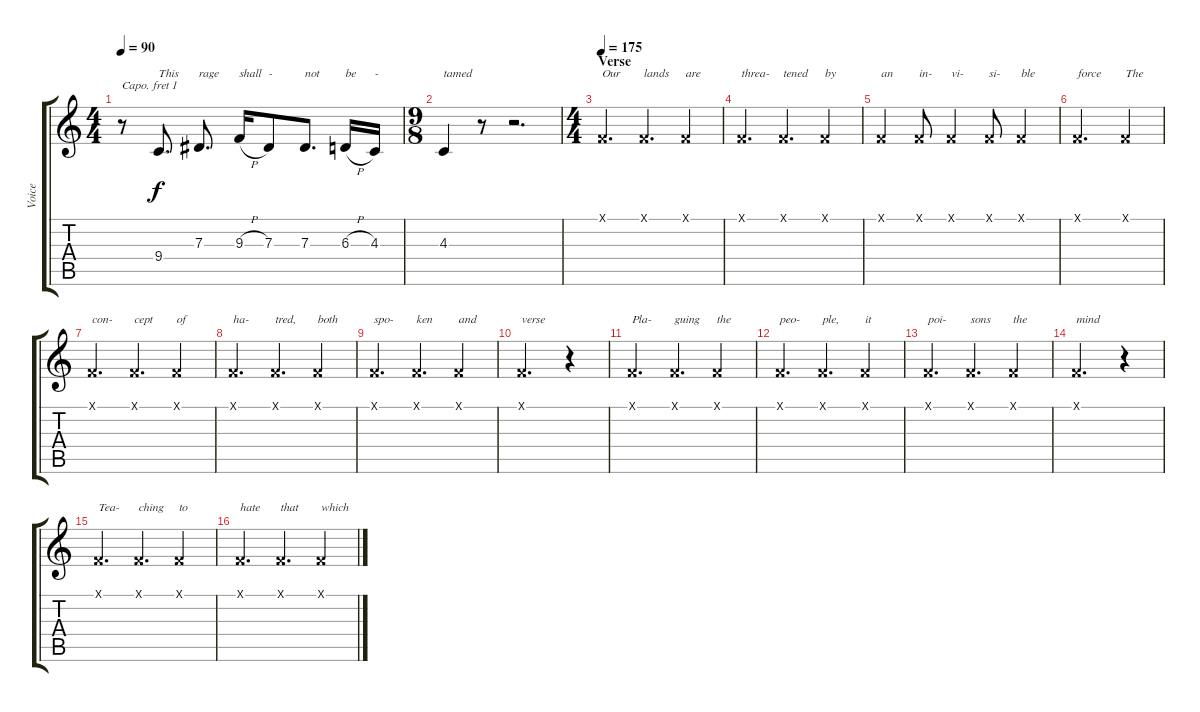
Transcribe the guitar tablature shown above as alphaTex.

\track ("Voice" "Voice") {instrument lead6voice}
\staff {score tabs}
\capo 1
\tuning (E4 B3 G3 D3 A2 E2) {hide}
\ts (4 4)
\tempo 90
\clef g2
\ks c
r.8{dy f} 9.4.8{d txt "This"} 7.3.8{d txt "rage"} 9.3{h}.16{txt "shall"} 7.3.8{txt "-"} 7.3.8{d txt "not"} 6.3{h}.16{txt "be"} 4.3.16{txt "-"} |
\ts (9 8)
4.3.4{txt "tamed"} r.8 r.2{d} |
\ts (4 4)
\section ("" "Verse")
\tempo 175
0.1{x}.4{d txt "Our"} 0.1{x}.4{d txt "lands"} 0.1{x}.4{txt "are"} |
0.1{x}.4{d txt "threa-"} 0.1{x}.4{d txt "tened"} 0.1{x}.4{txt "by"} |
0.1{x}.4{txt "an"} 0.1{x}.8{txt "in-"} 0.1{x}.4{txt "vi-"} 0.1{x}.8{txt "si-"} 0.1{x}.4{txt "ble"} |
0.1{x}.2{d txt "force"} 0.1{x}.4{txt "The"} |
0.1{x}.4{d txt "con-"} 0.1{x}.4{d txt "cept"} 0.1{x}.4{txt "of"} |
0.1{x}.4{d txt "ha-"} 0.1{x}.4{d txt "tred,"} 0.1{x}.4{txt "both"} |
0.1{x}.4{d txt "spo-"} 0.1{x}.4{d txt "ken"} 0.1{x}.4{txt "and"} |
0.1{x}.2{d txt "verse"} r.4 |
0.1{x}.4{d txt "Pla-"} 0.1{x}.4{d txt "guing"} 0.1{x}.4{txt "the"} |
0.1{x}.4{d txt "peo-"} 0.1{x}.4{d txt "ple,"} 0.1{x}.4{txt "it"} |
0.1{x}.4{d txt "poi-"} 0.1{x}.4{d txt "sons"} 0.1{x}.4{txt "the"} |
0.1{x}.2{d txt "mind"} r.4 |
0.1{x}.4{d txt "Tea-"} 0.1{x}.4{d txt "ching"} 0.1{x}.4{txt "to"} |
0.1{x}.4{d txt "hate"} 0.1{x}.4{d txt "that"} 0.1{x}.4{txt "which"}
